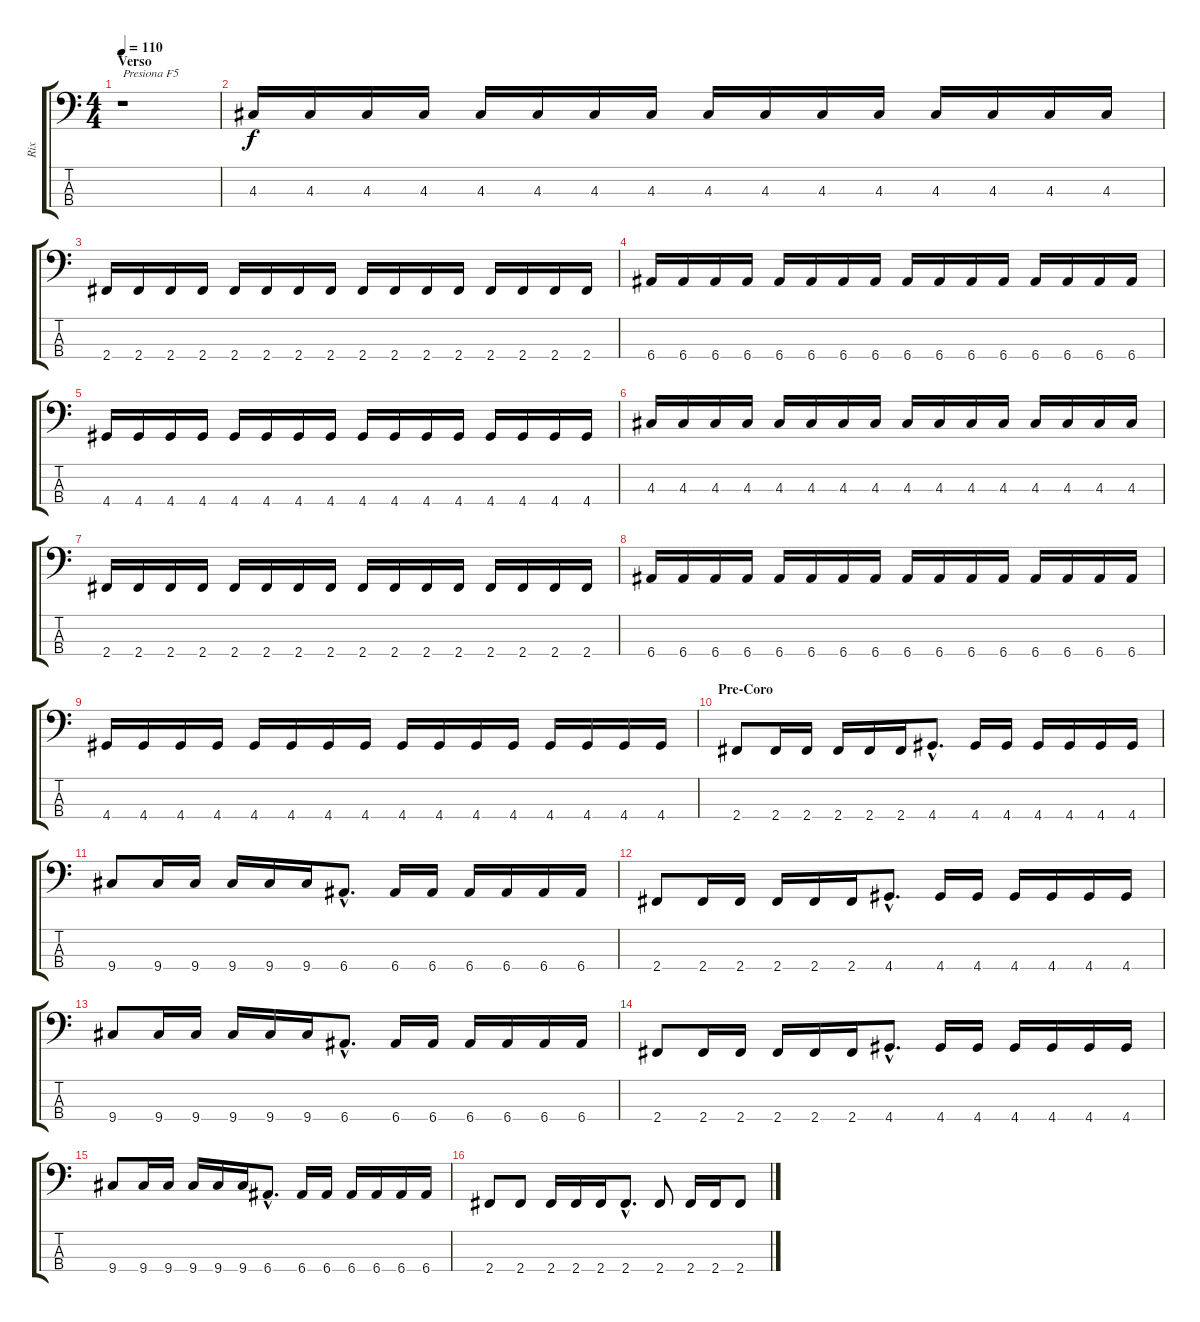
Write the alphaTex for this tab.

\track ("Rix" "Rix") {instrument electricbasspick}
\staff {score tabs}
\tuning (G2 D2 A1 E1) {hide}
\ts (4 4)
\section ("" "Verso")
\tempo 110
\clef f4
\ks c
r.1{txt "Presiona F5" dy f instrument electricbasspick} |
4.3.16 4.3.16 4.3.16 4.3.16 4.3.16 4.3.16 4.3.16 4.3.16 4.3.16 4.3.16 4.3.16 4.3.16 4.3.16 4.3.16 4.3.16 4.3.16 |
2.4.16 2.4.16 2.4.16 2.4.16 2.4.16 2.4.16 2.4.16 2.4.16 2.4.16 2.4.16 2.4.16 2.4.16 2.4.16 2.4.16 2.4.16 2.4.16 |
6.4.16 6.4.16 6.4.16 6.4.16 6.4.16 6.4.16 6.4.16 6.4.16 6.4.16 6.4.16 6.4.16 6.4.16 6.4.16 6.4.16 6.4.16 6.4.16 |
4.4.16 4.4.16 4.4.16 4.4.16 4.4.16 4.4.16 4.4.16 4.4.16 4.4.16 4.4.16 4.4.16 4.4.16 4.4.16 4.4.16 4.4.16 4.4.16 |
4.3.16 4.3.16 4.3.16 4.3.16 4.3.16 4.3.16 4.3.16 4.3.16 4.3.16 4.3.16 4.3.16 4.3.16 4.3.16 4.3.16 4.3.16 4.3.16 |
2.4.16 2.4.16 2.4.16 2.4.16 2.4.16 2.4.16 2.4.16 2.4.16 2.4.16 2.4.16 2.4.16 2.4.16 2.4.16 2.4.16 2.4.16 2.4.16 |
6.4.16 6.4.16 6.4.16 6.4.16 6.4.16 6.4.16 6.4.16 6.4.16 6.4.16 6.4.16 6.4.16 6.4.16 6.4.16 6.4.16 6.4.16 6.4.16 |
4.4.16 4.4.16 4.4.16 4.4.16 4.4.16 4.4.16 4.4.16 4.4.16 4.4.16 4.4.16 4.4.16 4.4.16 4.4.16 4.4.16 4.4.16 4.4.16 |
\section ("" "Pre-Coro")
2.4.8 2.4.16 2.4.16 2.4.16 2.4.16 2.4.16 4.4{hac}.8{d} 4.4.16 4.4.16 4.4.16 4.4.16 4.4.16 4.4.16 |
9.4.8 9.4.16 9.4.16 9.4.16 9.4.16 9.4.16 6.4{hac}.8{d} 6.4.16 6.4.16 6.4.16 6.4.16 6.4.16 6.4.16 |
2.4.8 2.4.16 2.4.16 2.4.16 2.4.16 2.4.16 4.4{hac}.8{d} 4.4.16 4.4.16 4.4.16 4.4.16 4.4.16 4.4.16 |
9.4.8 9.4.16 9.4.16 9.4.16 9.4.16 9.4.16 6.4{hac}.8{d} 6.4.16 6.4.16 6.4.16 6.4.16 6.4.16 6.4.16 |
2.4.8 2.4.16 2.4.16 2.4.16 2.4.16 2.4.16 4.4{hac}.8{d} 4.4.16 4.4.16 4.4.16 4.4.16 4.4.16 4.4.16 |
9.4.8 9.4.16 9.4.16 9.4.16 9.4.16 9.4.16 6.4{hac}.8{d} 6.4.16 6.4.16 6.4.16 6.4.16 6.4.16 6.4.16 |
2.4.8 2.4.8 2.4.16 2.4.16 2.4.16 2.4{hac}.8{d} 2.4.8 2.4.16 2.4.16 2.4.8
